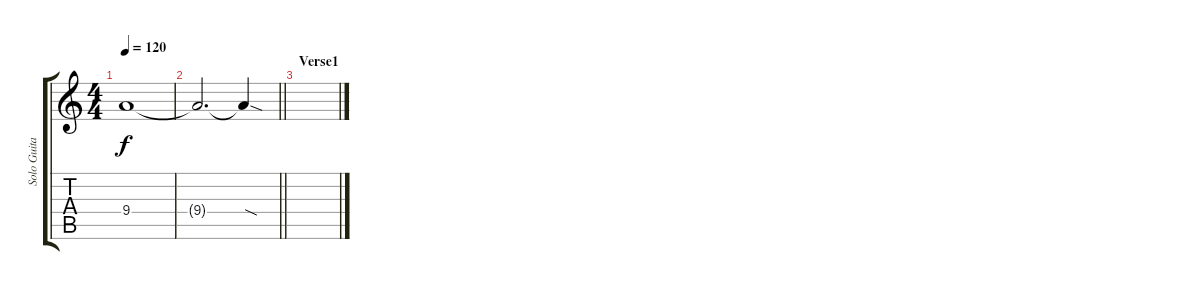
\track ("Solo Guitar" "Solo Guita") {instrument distortionguitar}
\staff {score tabs}
\tuning (D4 A3 F3 C3 G2 D2) {hide}
\ts (4 4)
\tempo 120
\clef g2
\ks c
9.4.1{dy f} |
\barLineRight lightlight
9.4{t}.2{d} 9.4{sod t}.4 |
\section ("" "Verse1")
